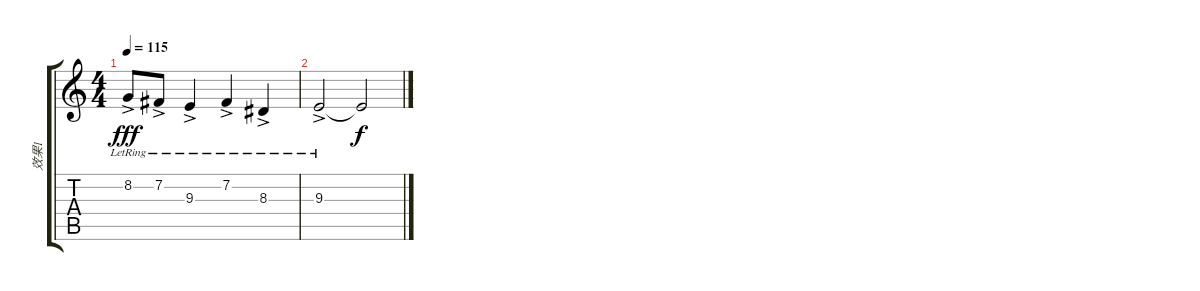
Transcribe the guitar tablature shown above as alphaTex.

\track ("效果1" "效果1") {instrument fx1rain}
\staff {score tabs}
\tuning (E4 B3 G3 D3 A2 E2) {hide}
\ts (4 4)
\tempo 115
\clef g2
\ks c
8.2{ac lr}.8{dy fff} 7.2{ac lr}.8 9.3{ac lr}.4 7.2{ac lr}.4 8.3{ac lr}.4 |
9.3{ac lr}.2 9.3{t}.2{dy f}
